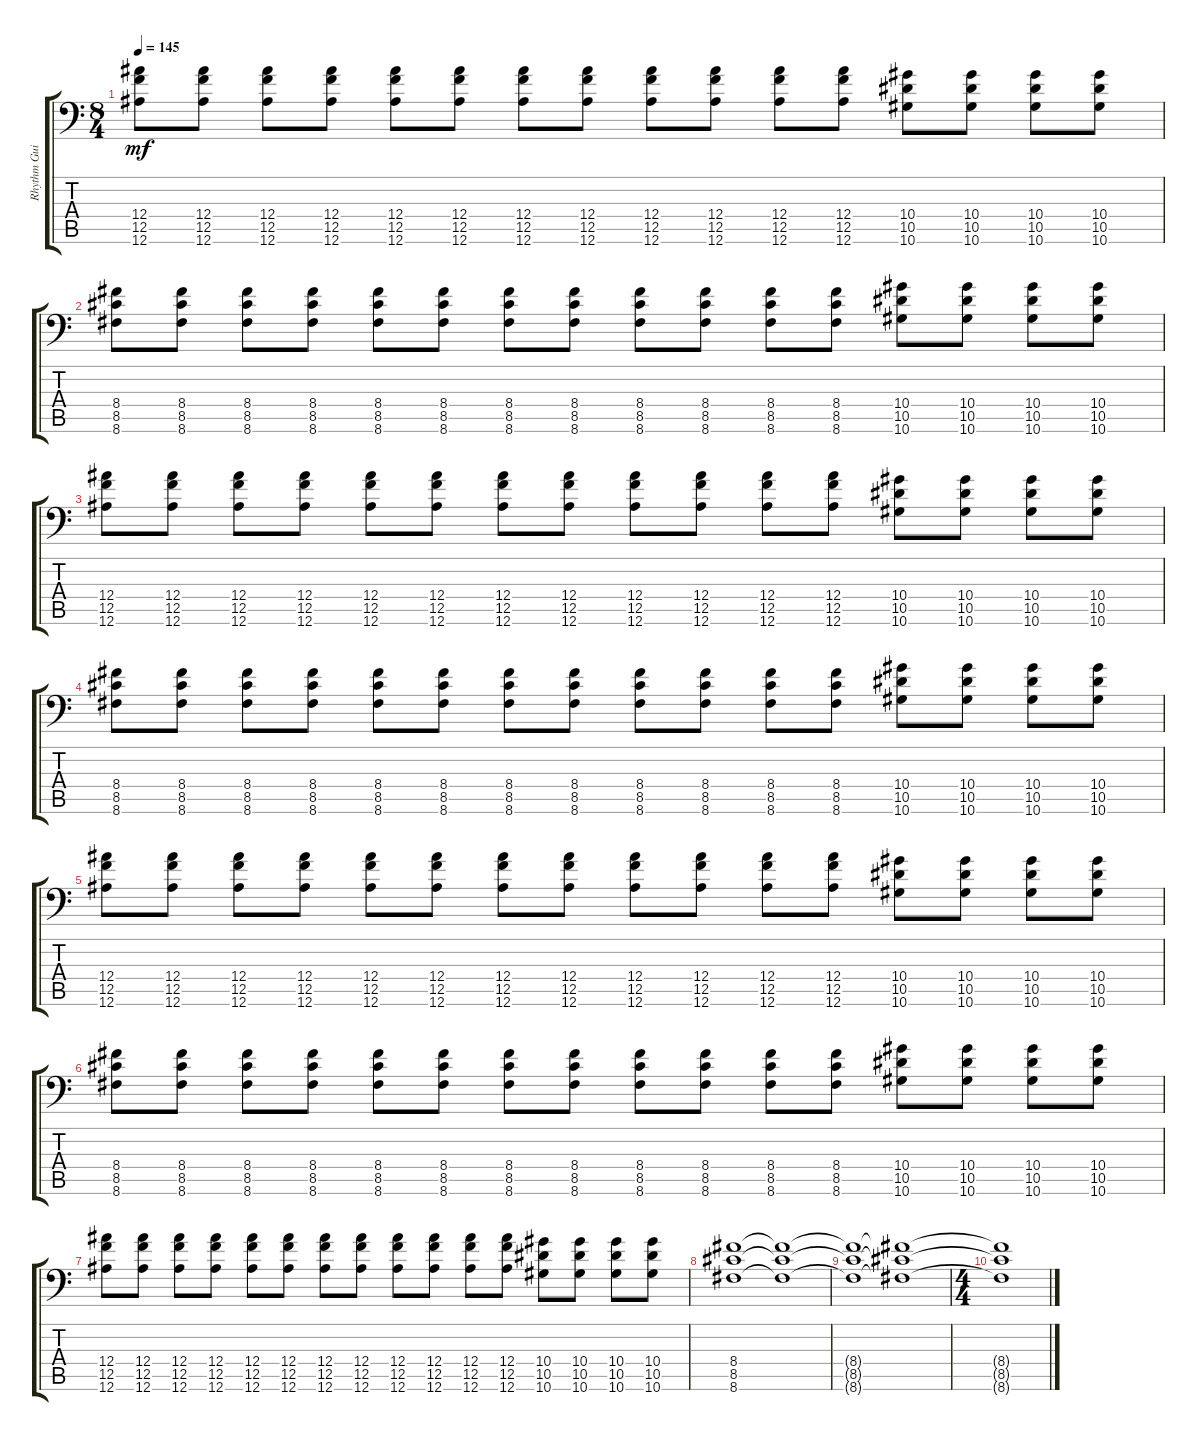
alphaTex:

\track ("Rhythm Guitar" "Rhythm Gui") {instrument distortionguitar}
\staff {score tabs}
\tuning (C4 G3 Eb3 Bb2 F2 Bb1) {hide}
\ts (8 4)
\tempo 145
\clef f4
\ks c
(12.4 12.5 12.6).8{dy mf} (12.4 12.5 12.6).8 (12.4 12.5 12.6).8 (12.4 12.5 12.6).8 (12.4 12.5 12.6).8 (12.4 12.5 12.6).8 (12.4 12.5 12.6).8 (12.4 12.5 12.6).8 (12.4 12.5 12.6).8 (12.4 12.5 12.6).8 (12.4 12.5 12.6).8 (12.4 12.5 12.6).8 (10.4 10.5 10.6).8 (10.4 10.5 10.6).8 (10.4 10.5 10.6).8 (10.4 10.5 10.6).8 |
(8.4 8.5 8.6).8 (8.4 8.5 8.6).8 (8.4 8.5 8.6).8 (8.4 8.5 8.6).8 (8.4 8.5 8.6).8 (8.4 8.5 8.6).8 (8.4 8.5 8.6).8 (8.4 8.5 8.6).8 (8.4 8.5 8.6).8 (8.4 8.5 8.6).8 (8.4 8.5 8.6).8 (8.4 8.5 8.6).8 (10.4 10.5 10.6).8 (10.4 10.5 10.6).8 (10.4 10.5 10.6).8 (10.4 10.5 10.6).8 |
(12.4 12.5 12.6).8 (12.4 12.5 12.6).8 (12.4 12.5 12.6).8 (12.4 12.5 12.6).8 (12.4 12.5 12.6).8 (12.4 12.5 12.6).8 (12.4 12.5 12.6).8 (12.4 12.5 12.6).8 (12.4 12.5 12.6).8 (12.4 12.5 12.6).8 (12.4 12.5 12.6).8 (12.4 12.5 12.6).8 (10.4 10.5 10.6).8 (10.4 10.5 10.6).8 (10.4 10.5 10.6).8 (10.4 10.5 10.6).8 |
(8.4 8.5 8.6).8 (8.4 8.5 8.6).8 (8.4 8.5 8.6).8 (8.4 8.5 8.6).8 (8.4 8.5 8.6).8 (8.4 8.5 8.6).8 (8.4 8.5 8.6).8 (8.4 8.5 8.6).8 (8.4 8.5 8.6).8 (8.4 8.5 8.6).8 (8.4 8.5 8.6).8 (8.4 8.5 8.6).8 (10.4 10.5 10.6).8 (10.4 10.5 10.6).8 (10.4 10.5 10.6).8 (10.4 10.5 10.6).8 |
(12.4 12.5 12.6).8 (12.4 12.5 12.6).8 (12.4 12.5 12.6).8 (12.4 12.5 12.6).8 (12.4 12.5 12.6).8 (12.4 12.5 12.6).8 (12.4 12.5 12.6).8 (12.4 12.5 12.6).8 (12.4 12.5 12.6).8 (12.4 12.5 12.6).8 (12.4 12.5 12.6).8 (12.4 12.5 12.6).8 (10.4 10.5 10.6).8 (10.4 10.5 10.6).8 (10.4 10.5 10.6).8 (10.4 10.5 10.6).8 |
(8.4 8.5 8.6).8 (8.4 8.5 8.6).8 (8.4 8.5 8.6).8 (8.4 8.5 8.6).8 (8.4 8.5 8.6).8 (8.4 8.5 8.6).8 (8.4 8.5 8.6).8 (8.4 8.5 8.6).8 (8.4 8.5 8.6).8 (8.4 8.5 8.6).8 (8.4 8.5 8.6).8 (8.4 8.5 8.6).8 (10.4 10.5 10.6).8 (10.4 10.5 10.6).8 (10.4 10.5 10.6).8 (10.4 10.5 10.6).8 |
(12.4 12.5 12.6).8 (12.4 12.5 12.6).8 (12.4 12.5 12.6).8 (12.4 12.5 12.6).8 (12.4 12.5 12.6).8 (12.4 12.5 12.6).8 (12.4 12.5 12.6).8 (12.4 12.5 12.6).8 (12.4 12.5 12.6).8 (12.4 12.5 12.6).8 (12.4 12.5 12.6).8 (12.4 12.5 12.6).8 (10.4 10.5 10.6).8 (10.4 10.5 10.6).8 (10.4 10.5 10.6).8 (10.4 10.5 10.6).8 |
(8.4 8.5 8.6).1 (8.4{t} 8.5{t} 8.6{t}).1 |
(8.4{t} 8.5{t} 8.6{t}).1 (8.4{t} 8.5{t} 8.6{t}).1{volume 0} |
\ts (4 4)
(8.4{t} 8.5{t} 8.6{t}).1
